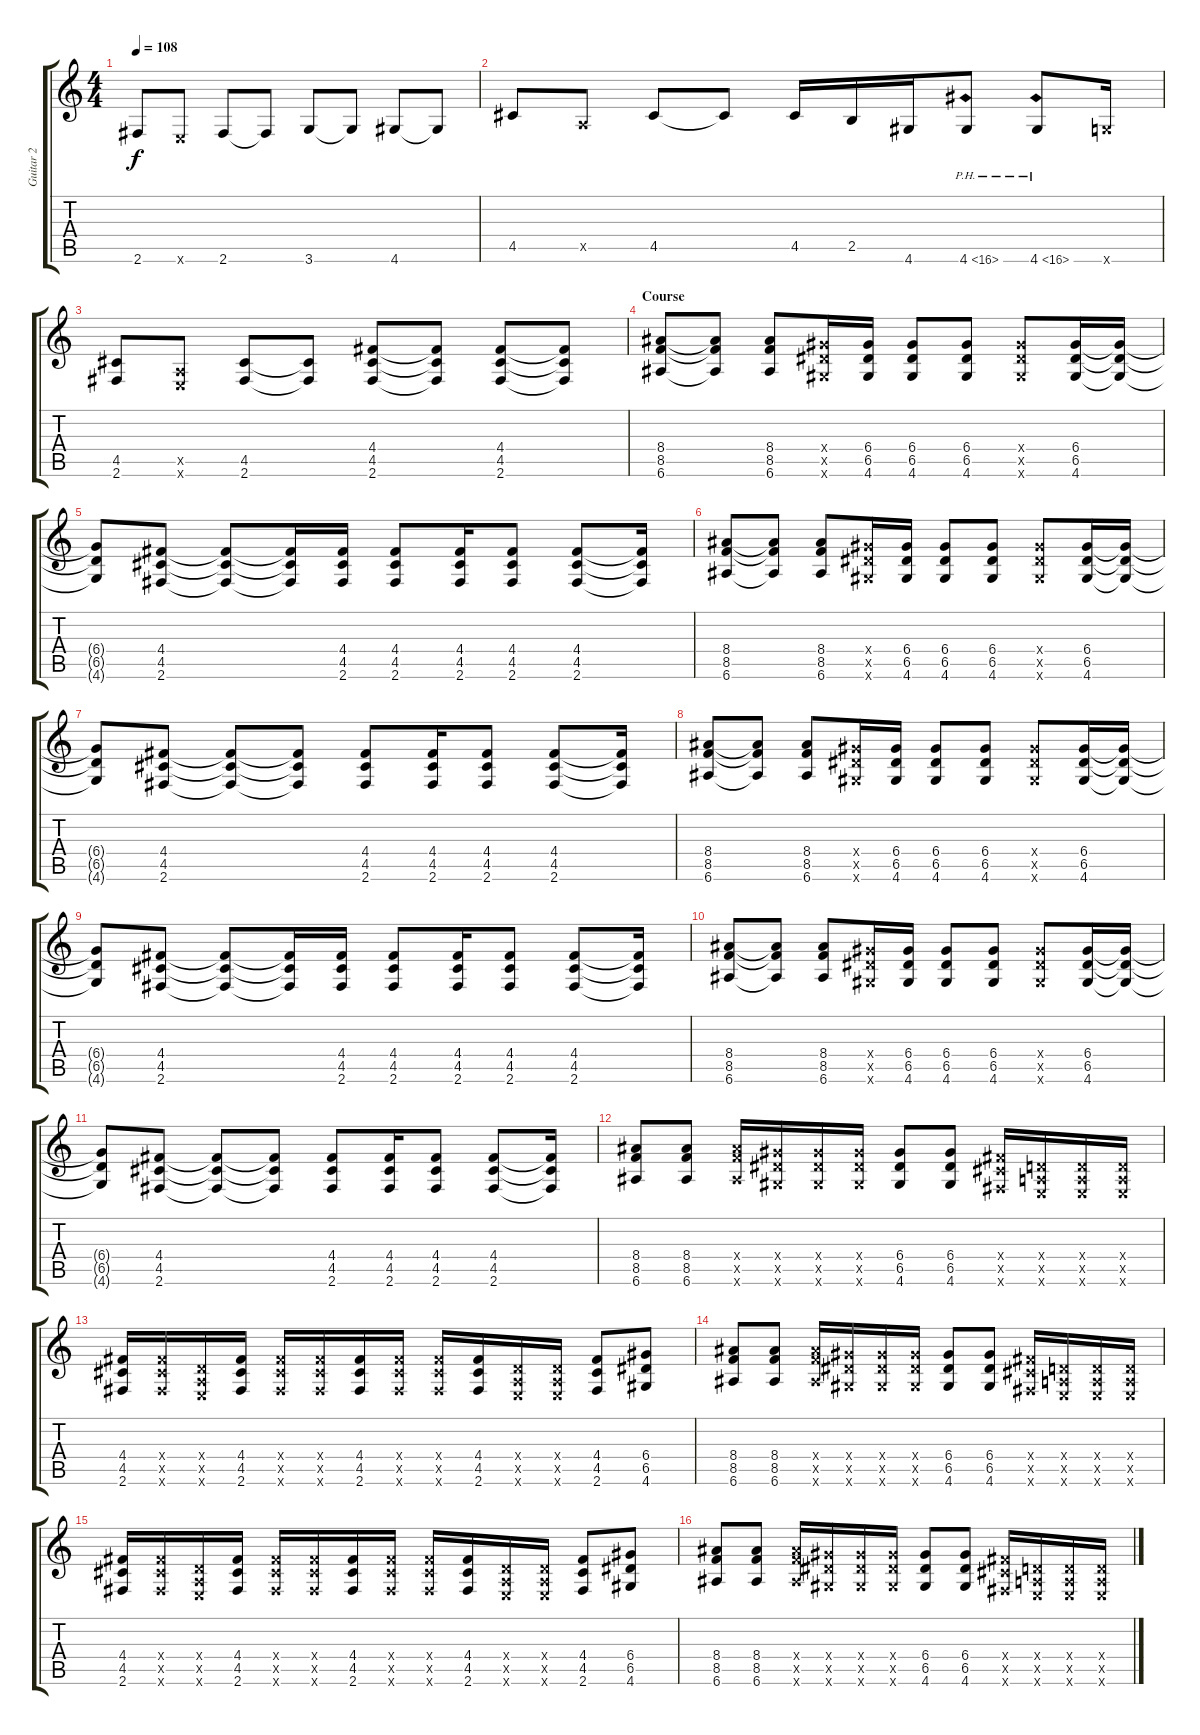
\track ("Guitar 2" "Guitar 2") {instrument distortionguitar}
\staff {score tabs}
\tuning (E4 B3 G3 D3 A2 E2) {hide}
\ts (4 4)
\tempo 108
\clef g2
\ks c
2.6.8{dy f} 0.6{x}.8 2.6.8 2.6{t}.8 3.6.8 3.6{t}.8 4.6.8 4.6{t}.8 |
4.5.8 0.5{x}.8 4.5.8 4.5{t}.8 4.5.16 2.5.16 4.6.16 4.6{ph 12}.8 4.6{ph 12}.8 3.6{x}.16 |
(4.5 2.6).8{volume 13} (0.5{x} 0.6{x}).8 (4.5 2.6).8 (4.5{t} 2.6{t}).8 (4.4 4.5 2.6).8 (4.4{t} 4.5{t} 2.6{t}).8 (4.4 4.5 2.6).8 (4.4{t} 4.5{t} 2.6{t}).8 |
\section ("" "Course")
(8.4 8.5 6.6).8 (8.4{t} 8.5{t} 6.6{t}).8 (8.4 8.5 6.6).8 (6.4{x} 6.5{x} 4.6{x}).16 (6.4 6.5 4.6).16 (6.4 6.5 4.6).8 (6.4 6.5 4.6).8 (6.4{x} 6.5{x} 4.6{x}).8 (6.4 6.5 4.6).16 (6.4{t} 6.5{t} 4.6{t}).16 |
(6.4{t} 6.5{t} 4.6{t}).8 (4.4 4.5 2.6).8 (4.4{t} 4.5{t} 2.6{t}).8 (4.4{t} 4.5{t} 2.6{t}).16 (4.4 4.5 2.6).16 (4.4 4.5 2.6).8 (4.4 4.5 2.6).16 (4.4 4.5 2.6).8 (4.4 4.5 2.6).8 (4.4{t} 4.5{t} 2.6{t}).16 |
(8.4 8.5 6.6).8 (8.4{t} 8.5{t} 6.6{t}).8 (8.4 8.5 6.6).8 (6.4{x} 6.5{x} 4.6{x}).16 (6.4 6.5 4.6).16 (6.4 6.5 4.6).8 (6.4 6.5 4.6).8 (6.4{x} 6.5{x} 4.6{x}).8 (6.4 6.5 4.6).16 (6.4{t} 6.5{t} 4.6{t}).16 |
(6.4{t} 6.5{t} 4.6{t}).8 (4.4 4.5 2.6).8 (4.4{t} 4.5{t} 2.6{t}).8 (4.4{t} 4.5{t} 2.6{t}).8 (4.4 4.5 2.6).8 (4.4 4.5 2.6).16 (4.4 4.5 2.6).8 (4.4 4.5 2.6).8 (4.4{t} 4.5{t} 2.6{t}).16 |
(8.4 8.5 6.6).8 (8.4{t} 8.5{t} 6.6{t}).8 (8.4 8.5 6.6).8 (6.4{x} 6.5{x} 4.6{x}).16 (6.4 6.5 4.6).16 (6.4 6.5 4.6).8 (6.4 6.5 4.6).8 (6.4{x} 6.5{x} 4.6{x}).8 (6.4 6.5 4.6).16 (6.4{t} 6.5{t} 4.6{t}).16 |
(6.4{t} 6.5{t} 4.6{t}).8 (4.4 4.5 2.6).8 (4.4{t} 4.5{t} 2.6{t}).8 (4.4{t} 4.5{t} 2.6{t}).16 (4.4 4.5 2.6).16 (4.4 4.5 2.6).8 (4.4 4.5 2.6).16 (4.4 4.5 2.6).8 (4.4 4.5 2.6).8 (4.4{t} 4.5{t} 2.6{t}).16 |
(8.4 8.5 6.6).8 (8.4{t} 8.5{t} 6.6{t}).8 (8.4 8.5 6.6).8 (6.4{x} 6.5{x} 4.6{x}).16 (6.4 6.5 4.6).16 (6.4 6.5 4.6).8 (6.4 6.5 4.6).8 (6.4{x} 6.5{x} 4.6{x}).8 (6.4 6.5 4.6).16 (6.4{t} 6.5{t} 4.6{t}).16 |
(6.4{t} 6.5{t} 4.6{t}).8 (4.4 4.5 2.6).8 (4.4{t} 4.5{t} 2.6{t}).8 (4.4{t} 4.5{t} 2.6{t}).8 (4.4 4.5 2.6).8 (4.4 4.5 2.6).16 (4.4 4.5 2.6).8 (4.4 4.5 2.6).8 (4.4{t} 4.5{t} 2.6{t}).16 |
(8.4 8.5 6.6).8 (8.4 8.5 6.6).8 (8.4{x} 8.5{x} 6.6{x}).16 (6.4{x} 6.5{x} 4.6{x}).16 (6.4{x} 6.5{x} 4.6{x}).16 (6.4{x} 6.5{x} 4.6{x}).16 (6.4 6.5 4.6).8 (6.4 6.5 4.6).8 (4.4{x} 4.5{x} 2.6{x}).16 (0.4{x} 0.5{x} 0.6{x}).16 (0.4{x} 0.5{x} 0.6{x}).16 (0.4{x} 0.5{x} 0.6{x}).16 |
(4.4 4.5 2.6).16 (4.4{x} 4.5{x} 2.6{x}).16 (0.4{x} 0.5{x} 0.6{x}).16 (4.4 4.5 2.6).16 (4.4{x} 4.5{x} 2.6{x}).16 (4.4{x} 4.5{x} 2.6{x}).16 (4.4 4.5 2.6).16 (4.4{x} 4.5{x} 2.6{x}).16 (4.4{x} 4.5{x} 2.6{x}).16 (4.4 4.5 2.6).16 (0.4{x} 0.5{x} 0.6{x}).16 (0.4{x} 0.5{x} 0.6{x}).16 (4.4 4.5 2.6).8 (6.4 6.5 4.6).8 |
(8.4 8.5 6.6).8 (8.4 8.5 6.6).8 (8.4{x} 8.5{x} 6.6{x}).16 (6.4{x} 6.5{x} 4.6{x}).16 (6.4{x} 6.5{x} 4.6{x}).16 (6.4{x} 6.5{x} 4.6{x}).16 (6.4 6.5 4.6).8 (6.4 6.5 4.6).8 (4.4{x} 4.5{x} 2.6{x}).16 (0.4{x} 0.5{x} 0.6{x}).16 (0.4{x} 0.5{x} 0.6{x}).16 (0.4{x} 0.5{x} 0.6{x}).16 |
(4.4 4.5 2.6).16 (4.4{x} 4.5{x} 2.6{x}).16 (0.4{x} 0.5{x} 0.6{x}).16 (4.4 4.5 2.6).16 (4.4{x} 4.5{x} 2.6{x}).16 (4.4{x} 4.5{x} 2.6{x}).16 (4.4 4.5 2.6).16 (4.4{x} 4.5{x} 2.6{x}).16 (4.4{x} 4.5{x} 2.6{x}).16 (4.4 4.5 2.6).16 (0.4{x} 0.5{x} 0.6{x}).16 (0.4{x} 0.5{x} 0.6{x}).16 (4.4 4.5 2.6).8 (6.4 6.5 4.6).8 |
(8.4 8.5 6.6).8 (8.4 8.5 6.6).8 (8.4{x} 8.5{x} 6.6{x}).16 (6.4{x} 6.5{x} 4.6{x}).16 (6.4{x} 6.5{x} 4.6{x}).16 (6.4{x} 6.5{x} 4.6{x}).16 (6.4 6.5 4.6).8 (6.4 6.5 4.6).8 (4.4{x} 4.5{x} 2.6{x}).16 (0.4{x} 0.5{x} 0.6{x}).16 (0.4{x} 0.5{x} 0.6{x}).16 (0.4{x} 0.5{x} 0.6{x}).16
